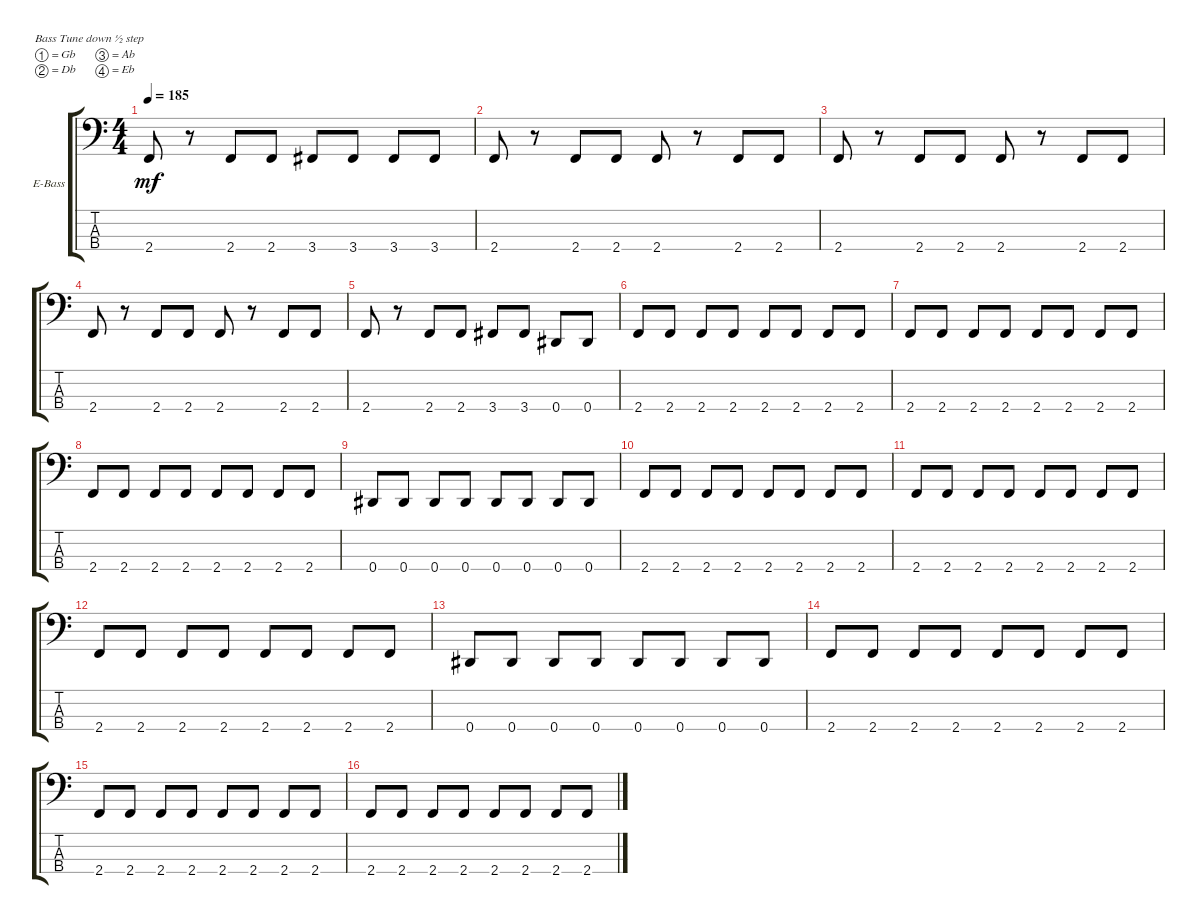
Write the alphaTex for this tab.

\bracketExtendMode groupsimilarinstruments
\firstSystemTrackNameOrientation horizontal
\otherSystemsTrackNameOrientation horizontal
\track ("Electric Bass" "E-Bass") {instrument electricbassfinger}
\staff {score tabs}
\tuning (Gb2 Db2 Ab1 Eb1)
\ts (4 4)
\tempo 185
\clef f4
\ks c
2.4.8{dy mf} r.8 2.4.8 2.4.8 3.4.8 3.4.8 3.4.8 3.4.8 |
2.4.8 r.8 2.4.8 2.4.8 2.4.8 r.8 2.4.8 2.4.8 |
2.4.8 r.8 2.4.8 2.4.8 2.4.8 r.8 2.4.8 2.4.8 |
2.4.8 r.8 2.4.8 2.4.8 2.4.8 r.8 2.4.8 2.4.8 |
2.4.8 r.8 2.4.8 2.4.8 3.4.8 3.4.8 0.4.8 0.4.8 |
2.4.8 2.4.8 2.4.8 2.4.8 2.4.8 2.4.8 2.4.8 2.4.8 |
2.4.8 2.4.8 2.4.8 2.4.8 2.4.8 2.4.8 2.4.8 2.4.8 |
2.4.8 2.4.8 2.4.8 2.4.8 2.4.8 2.4.8 2.4.8 2.4.8 |
0.4.8 0.4.8 0.4.8 0.4.8 0.4.8 0.4.8 0.4.8 0.4.8 |
2.4.8 2.4.8 2.4.8 2.4.8 2.4.8 2.4.8 2.4.8 2.4.8 |
2.4.8 2.4.8 2.4.8 2.4.8 2.4.8 2.4.8 2.4.8 2.4.8 |
2.4.8 2.4.8 2.4.8 2.4.8 2.4.8 2.4.8 2.4.8 2.4.8 |
0.4.8 0.4.8 0.4.8 0.4.8 0.4.8 0.4.8 0.4.8 0.4.8 |
2.4.8 2.4.8 2.4.8 2.4.8 2.4.8 2.4.8 2.4.8 2.4.8 |
2.4.8 2.4.8 2.4.8 2.4.8 2.4.8 2.4.8 2.4.8 2.4.8 |
2.4.8 2.4.8 2.4.8 2.4.8 2.4.8 2.4.8 2.4.8 2.4.8
